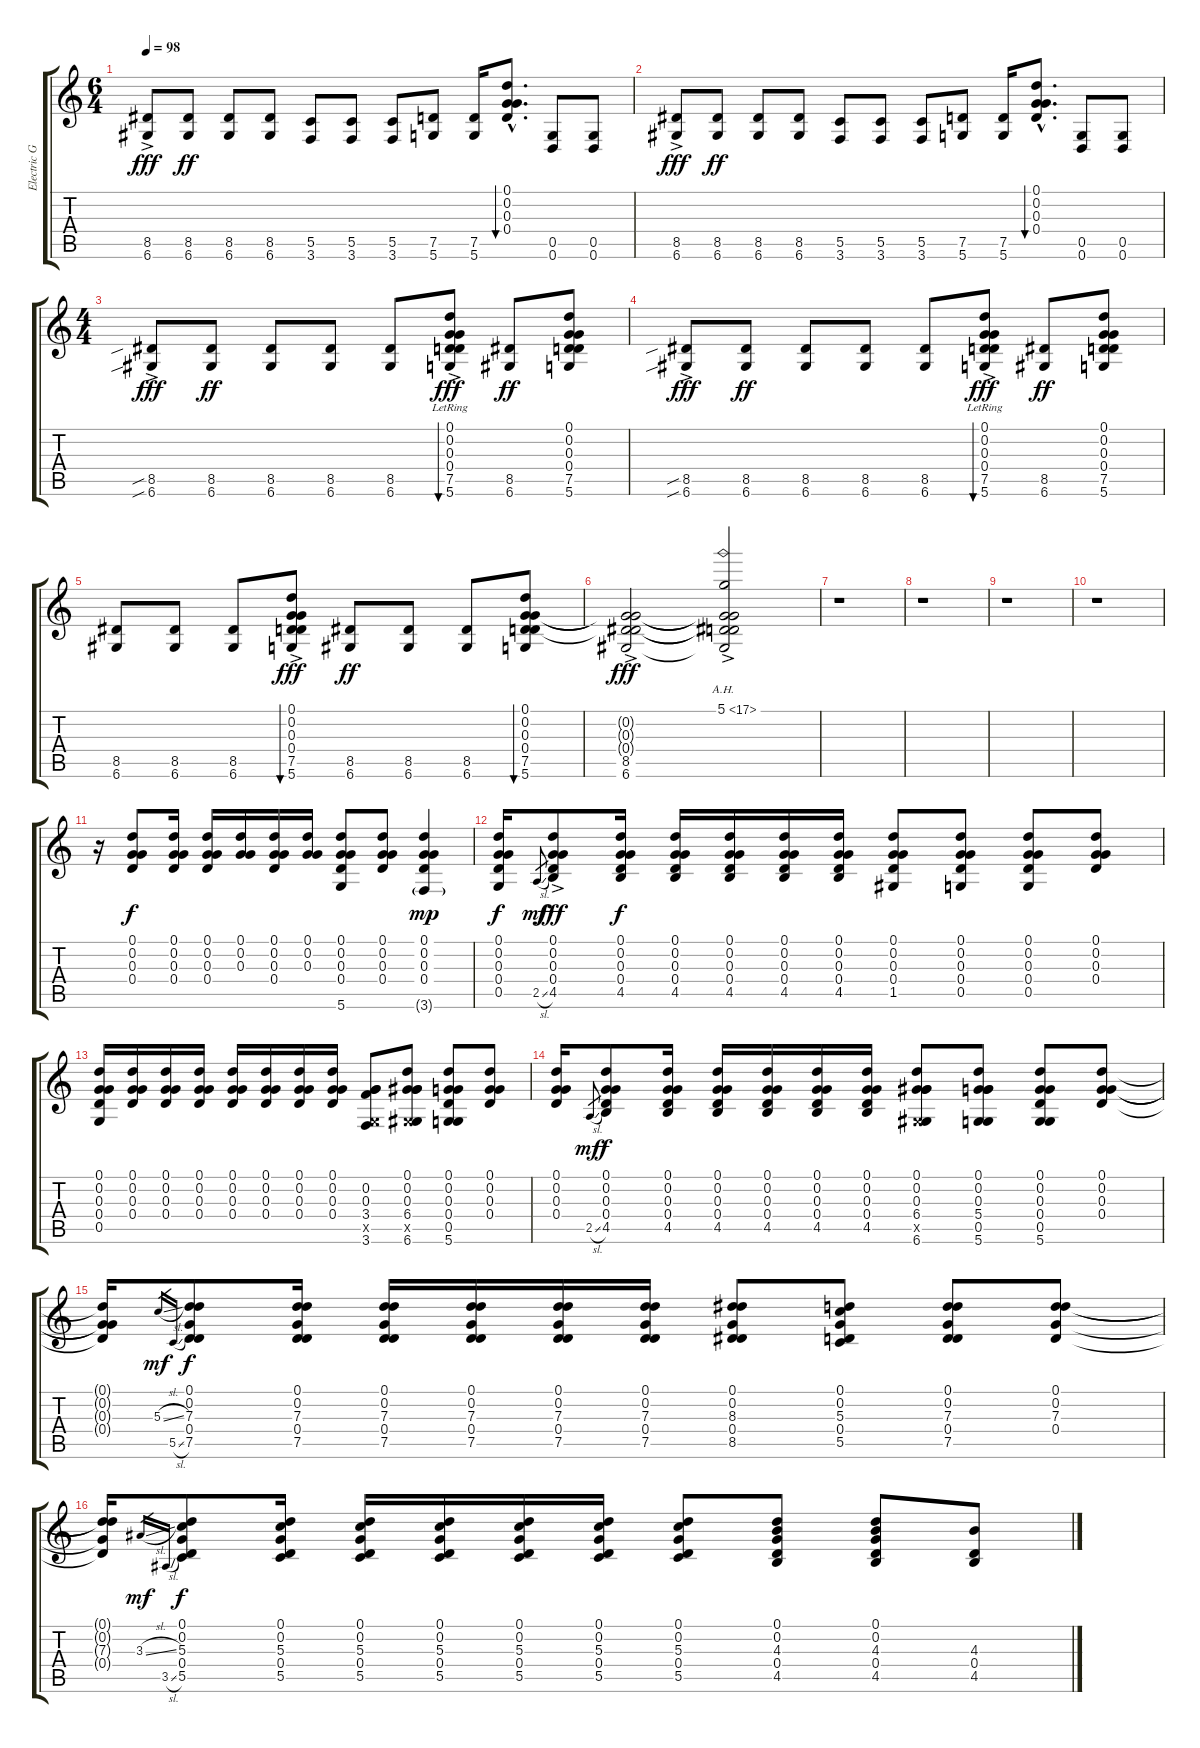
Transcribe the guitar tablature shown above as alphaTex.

\track ("Electric Guitar 4" "Electric G") {instrument distortionguitar}
\staff {score tabs}
\tuning (D4 G3 G3 D3 G2 D2) {hide}
\ts (6 4)
\tempo 98
\clef g2
\ks c
(8.5{ac} 6.6{ac}).8{dy fff} (8.5 6.6).8{dy ff} (8.5 6.6).8 (8.5 6.6).8 (5.5 3.6).8 (5.5 3.6).8 (5.5 3.6).8 (7.5 5.6).8 (7.5 5.6).16 (0.1{hac} 0.2{hac} 0.3{hac} 0.4{hac}).8{d bu 240} (0.5 0.6).8 (0.5 0.6).8 |
(8.5{ac} 6.6{ac}).8{dy fff} (8.5 6.6).8{dy ff} (8.5 6.6).8 (8.5 6.6).8 (5.5 3.6).8 (5.5 3.6).8 (5.5 3.6).8 (7.5 5.6).8 (7.5 5.6).16 (0.1{hac} 0.2{hac} 0.3{hac} 0.4{hac}).8{d bu 240} (0.5 0.6).8 (0.5 0.6).8 |
\ts (4 4)
(8.5{sib ac} 6.6{sib ac}).8{dy fff} (8.5 6.6).8{dy ff} (8.5 6.6).8 (8.5 6.6).8 (8.5 6.6).8 (0.1{ac} 0.2{ac lr} 0.3{ac lr} 0.4{ac lr} 7.5{ac lr} 5.6{ac lr}).8{bu 480 dy fff} (8.5 6.6).8{dy ff} (0.1 0.2 0.3 0.4 7.5 5.6).8 |
(8.5{sib ac} 6.6{sib ac}).8{dy fff} (8.5 6.6).8{dy ff} (8.5 6.6).8 (8.5 6.6).8 (8.5 6.6).8 (0.1{ac} 0.2{ac lr} 0.3{ac lr} 0.4{ac lr} 7.5{ac lr} 5.6{ac lr}).8{bu 480 dy fff} (8.5 6.6).8{dy ff} (0.1 0.2 0.3 0.4 7.5 5.6).8 |
(8.5 6.6).8 (8.5 6.6).8 (8.5 6.6).8 (0.1{ac} 0.2{ac} 0.3{ac} 0.4{ac} 7.5{ac} 5.6{ac}).8{bu 480 dy fff} (8.5 6.6).8{dy ff} (8.5 6.6).8 (8.5 6.6).8 (0.1 0.2 0.3 0.4 7.5 5.6).8{bu 120} |
(0.2{t} 0.3{t} 0.4{t} 8.5{ac} 6.6{ac}).2{dy fff} (5.1{ah 12 ac} 0.2{t} 0.3{t} 0.4{t} 8.5{t} 6.6{t}).2 |
r.1 |
r.1 |
r.1 |
r.1 |
r.16 (0.1 0.2 0.3 0.4).8{dy f} (0.1 0.2 0.3 0.4).16 (0.1 0.2 0.3 0.4).16 (0.1 0.2 0.3).16 (0.1 0.2 0.3 0.4).16 (0.1 0.2 0.3).16 (0.1 0.2 0.3 0.4 5.6).8 (0.1 0.2 0.3 0.4).8 (0.1 0.2 0.3 0.4 3.6{g}).4{dy mp} |
(0.1 0.2 0.3 0.4 0.5).16{dy f} 2.5{sl}.8{gr dy mf} (0.1 0.2 0.3 0.4 4.5{ac}).8{dy fff} (0.1 0.2 0.3 0.4 4.5).16{dy f} (0.1 0.2 0.3 0.4 4.5).16 (0.1 0.2 0.3 0.4 4.5).16 (0.1 0.2 0.3 0.4 4.5).16 (0.1 0.2 0.3 0.4 4.5).16 (0.1 0.2 0.3 0.4 1.5).8 (0.1 0.2 0.3 0.4 0.5).8 (0.1 0.2 0.3 0.4 0.5).8 (0.1 0.2 0.3 0.4).8 |
(0.1 0.2 0.3 0.4 0.5).16 (0.1 0.2 0.3 0.4).16 (0.1 0.2 0.3 0.4).16 (0.1 0.2 0.3 0.4).16 (0.1 0.2 0.3 0.4).16 (0.1 0.2 0.3 0.4).16 (0.1 0.2 0.3 0.4).16 (0.1 0.2 0.3 0.4).16 (0.2 0.3 3.4 0.5{x} 3.6).8 (0.1 0.2 0.3 6.4 0.5{x} 6.6).8 (0.1 0.2 0.3 0.4 0.5 5.6).8 (0.1 0.2 0.3 0.4).8 |
(0.1 0.2 0.3 0.4).16 2.5{sl}.8{gr dy mf} (0.1 0.2 0.3 0.4 4.5).8{dy f} (0.1 0.2 0.3 0.4 4.5).16 (0.1 0.2 0.3 0.4 4.5).16 (0.1 0.2 0.3 0.4 4.5).16 (0.1 0.2 0.3 0.4 4.5).16 (0.1 0.2 0.3 0.4 4.5).16 (0.1 0.2 0.3 6.4 0.5{x} 6.6).8 (0.1 0.2 0.3 5.4 0.5 5.6).8 (0.1 0.2 0.3 0.4 0.5 5.6).8 (0.1 0.2 0.3 0.4).8 |
(0.1{t} 0.2{t} 0.3{t} 0.4{t}).16 5.3{sl}.16{gr dy mf} 5.5{sl}.16{gr} (0.1 0.2 7.3 0.4 7.5).8{dy f} (0.1 0.2 7.3 0.4 7.5).16 (0.1 0.2 7.3 0.4 7.5).16 (0.1 0.2 7.3 0.4 7.5).16 (0.1 0.2 7.3 0.4 7.5).16 (0.1 0.2 7.3 0.4 7.5).16 (0.1 0.2 8.3 0.4 8.5).8 (0.1 0.2 5.3 0.4 5.5).8 (0.1 0.2 7.3 0.4 7.5).8 (0.1 0.2 7.3 0.4).8 |
(0.1{t} 0.2{t} 7.3{t} 0.4{t}).16 3.3{sl}.16{gr dy mf} 3.5{sl}.16{gr} (0.1 0.2 5.3 0.4 5.5).8{dy f} (0.1 0.2 5.3 0.4 5.5).16 (0.1 0.2 5.3 0.4 5.5).16 (0.1 0.2 5.3 0.4 5.5).16 (0.1 0.2 5.3 0.4 5.5).16 (0.1 0.2 5.3 0.4 5.5).16 (0.1 0.2 5.3 0.4 5.5).8 (0.1 0.2 4.3 0.4 4.5).8 (0.1 0.2 4.3 0.4 4.5).8 (4.3 0.4 4.5).8
